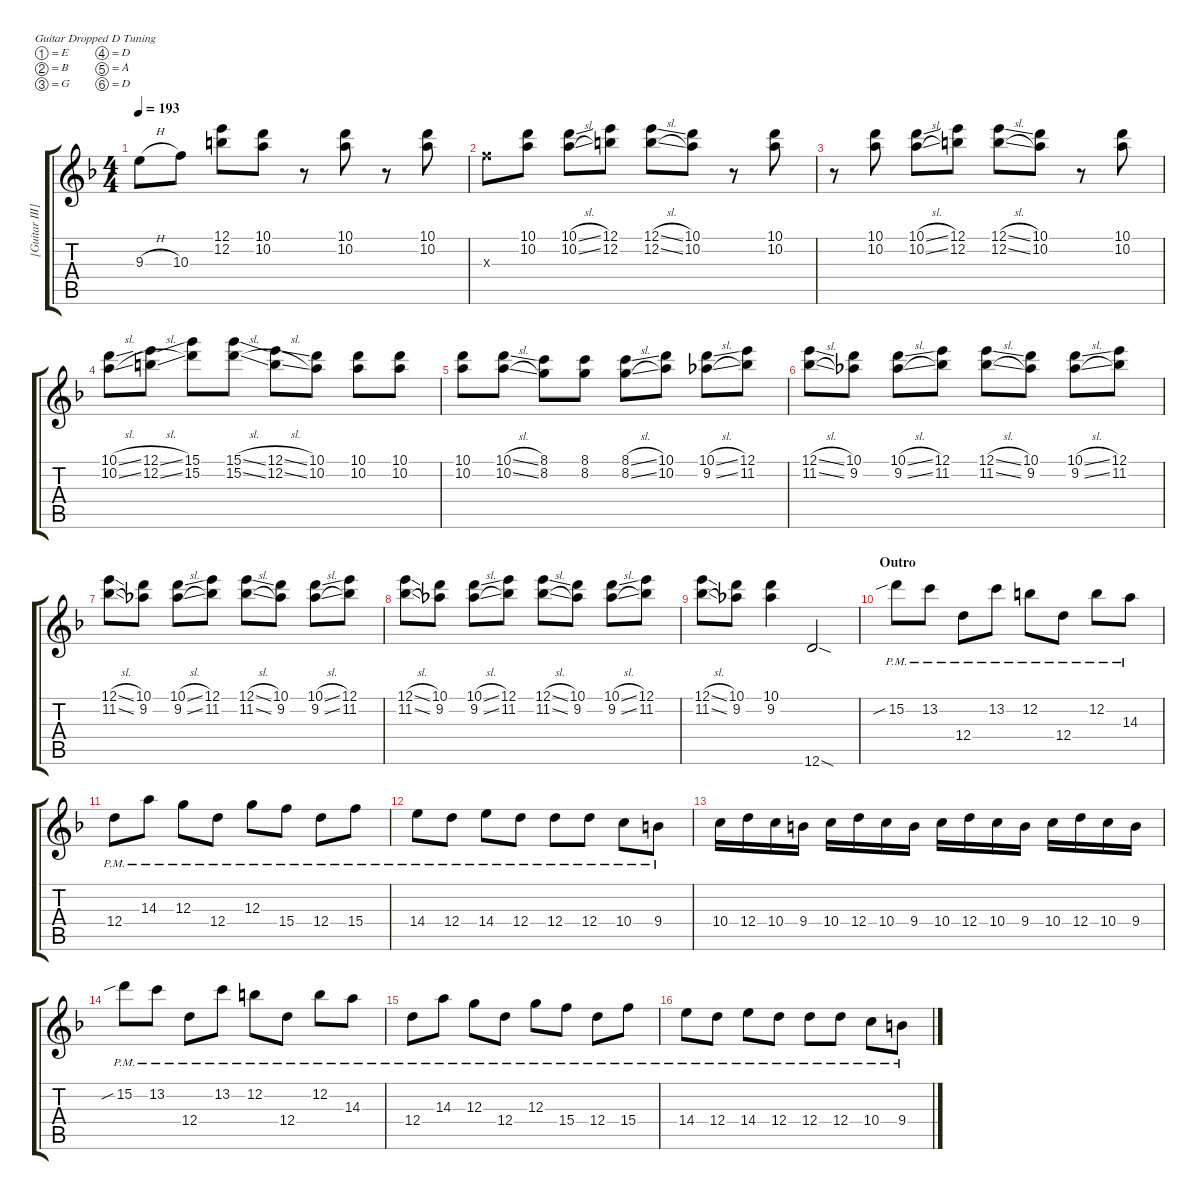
\hideDynamics
\bracketExtendMode groupsimilarinstruments
\firstSystemTrackNameMode fullname
\otherSystemsTrackNameMode fullname
\otherSystemsTrackNameOrientation horizontal
\track ("[Guitar III]" "E-Gt") {instrument distortionguitar}
\staff {score tabs}
\tuning (E4 B3 G3 D3 A2 D2)
\ts (4 4)
\tempo 193
\clef g2
\ks f
9.3{h}.8{dy f} 10.3.8 (12.1 12.2).8 (10.1 10.2).8 r.8 (10.1 10.2).8 r.8 (10.1 10.2).8 |
10.3{x}.8 (10.1 10.2).8 (10.1{sl} 10.2{sl}).8 (12.1 12.2).8 (12.1{sl} 12.2{sl}).8 (10.1 10.2).8 r.8 (10.1 10.2).8 |
r.8 (10.1 10.2).8 (10.1{sl} 10.2{sl}).8 (12.1 12.2).8 (12.1{sl} 12.2{sl}).8 (10.1 10.2).8 r.8 (10.1 10.2).8 |
(10.1{sl} 10.2{sl}).8 (12.1{sl} 12.2{sl}).8 (15.1 15.2).8 (15.1{sl} 15.2{sl}).8 (12.1{sl} 12.2{sl}).8 (10.1 10.2).8 (10.1 10.2).8 (10.1 10.2).8 |
(10.1 10.2).8 (10.1{sl} 10.2{sl}).8 (8.1 8.2).8 (8.1 8.2).8 (8.1{sl} 8.2{sl}).8 (10.1 10.2).8 (10.1{sl} 9.2{sl}).8 (12.1 11.2).8 |
(12.1{sl} 11.2{sl}).8 (10.1 9.2).8 (10.1{sl} 9.2{sl}).8 (12.1 11.2).8 (12.1{sl} 11.2{sl}).8 (10.1 9.2).8 (10.1{sl} 9.2{sl}).8 (12.1 11.2).8 |
(12.1{sl} 11.2{sl}).8 (10.1 9.2).8 (10.1{sl} 9.2{sl}).8 (12.1 11.2).8 (12.1{sl} 11.2{sl}).8 (10.1 9.2).8 (10.1{sl} 9.2{sl}).8 (12.1 11.2).8 |
(12.1{sl} 11.2{sl}).8 (10.1 9.2).8 (10.1{sl} 9.2{sl}).8 (12.1 11.2).8 (12.1{sl} 11.2{sl}).8 (10.1 9.2).8 (10.1{sl} 9.2{sl}).8 (12.1 11.2).8 |
(12.1{sl} 11.2{sl}).8 (10.1 9.2).8 (10.1 9.2).4 12.6{sod}.2 |
\section ("" "Outro")
15.2{sib pm}.8 13.2{pm}.8 12.4{pm}.8 13.2{pm}.8 12.2{pm}.8 12.4{pm}.8 12.2{pm}.8 14.3{pm}.8 |
12.4{pm}.8 14.3{pm}.8 12.3{pm}.8 12.4{pm}.8 12.3{pm}.8 15.4{pm}.8 12.4{pm}.8 15.4{pm}.8 |
14.4{pm}.8 12.4{pm}.8 14.4{pm}.8 12.4{pm}.8 12.4{pm}.8 12.4{pm}.8 10.4{pm}.8 9.4{pm}.8 |
10.4.16 12.4.16 10.4.16 9.4.16 10.4.16 12.4.16 10.4.16 9.4.16 10.4.16 12.4.16 10.4.16 9.4.16 10.4.16 12.4.16 10.4.16 9.4.16 |
15.2{sib pm}.8 13.2{pm}.8 12.4{pm}.8 13.2{pm}.8 12.2{pm}.8 12.4{pm}.8 12.2{pm}.8 14.3{pm}.8 |
12.4{pm}.8 14.3{pm}.8 12.3{pm}.8 12.4{pm}.8 12.3{pm}.8 15.4{pm}.8 12.4{pm}.8 15.4{pm}.8 |
14.4{pm}.8 12.4{pm}.8 14.4{pm}.8 12.4{pm}.8 12.4{pm}.8 12.4{pm}.8 10.4{pm}.8 9.4{pm}.8
